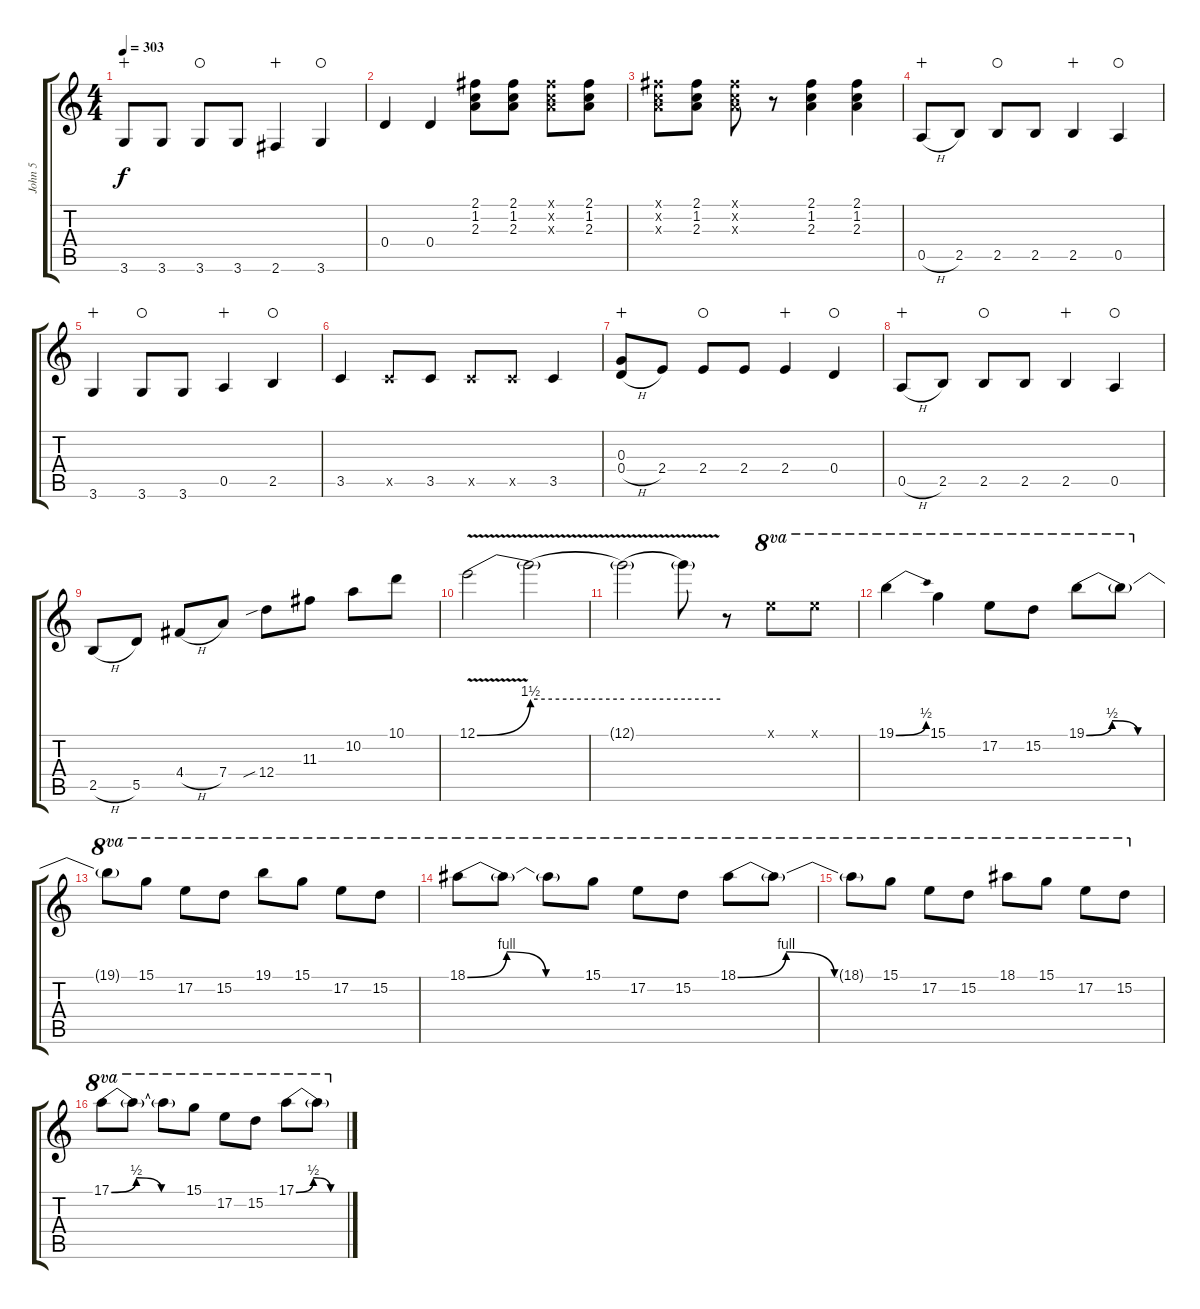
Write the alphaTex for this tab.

\track ("John 5" "John 5") {instrument distortionguitar}
\staff {score tabs}
\tuning (E4 B3 G3 D3 A2 E2) {hide}
\ts (4 4)
\tempo 303
\clef g2
\ks c
3.6.8{dy f wahc} 3.6.8 3.6.8{waho} 3.6.8 2.6.4{wahc} 3.6.4{waho} |
0.4.4 0.4.4 (2.1 1.2 2.3).8 (2.1 1.2 2.3).8 (2.1{x} 1.2{x} 2.3{x}).8 (2.1 1.2 2.3).8 |
(2.1{x} 1.2{x} 2.3{x}).8 (2.1 1.2 2.3).8 (2.1{x} 1.2{x} 2.3{x}).8 r.8 (2.1 1.2 2.3).4 (2.1 1.2 2.3).4 |
0.5{h}.8{wahc} 2.5.8 2.5.8{waho} 2.5.8 2.5.4{wahc} 0.5.4{waho} |
3.6.4{wahc} 3.6.8{waho} 3.6.8 0.5.4{wahc} 2.5.4{waho} |
3.5.4 3.5{x}.8 3.5.8 3.5{x}.8 3.5{x}.8 3.5.4 |
(0.3 0.4{h}).8{wahc} 2.4.8 2.4.8{waho} 2.4.8 2.4.4{wahc} 0.4.4{waho} |
0.5{h}.8{wahc} 2.5.8 2.5.8{waho} 2.5.8 2.5.4{wahc} 0.5.4{waho} |
2.5{h}.8 5.5.8 4.4{h}.8 7.4.8 12.4{sib}.8 11.3.8 10.2.8 10.1.8 |
12.1{be (bend 0 0 60 6) v}.2 12.1{be (hold 0 6 60 6) v t}.2 |
12.1{be (hold 0 6 60 6) v t}.2 12.1{be (hold 0 6 60 6) v t}.8 r.8 12.1{x}.8{ot 8va} 12.1{x}.8{ot 8va} |
19.1{be (bend 0 0 60 2)}.4{ot 8va} 15.1.4{ot 8va} 17.2.8{ot 8va} 15.2.8{ot 8va} 19.1{be (custom 0 0 20 2 40 0 60 0)}.8{ot 8va} 19.1{t}.8{ot 8va} |
19.1{t}.8{ot 8va} 15.1.8{ot 8va} 17.2.8{ot 8va} 15.2.8{ot 8va} 19.1.8{ot 8va} 15.1.8{ot 8va} 17.2.8{ot 8va} 15.2.8{ot 8va} |
18.1{be (custom 0 0 20 4 40 0 60 0)}.8{ot 8va} 18.1{t}.8{ot 8va} 18.1{t}.8{ot 8va} 15.1.8{ot 8va} 17.2.8{ot 8va} 15.2.8{ot 8va} 18.1{be (custom 0 0 20 4 40 0 60 0)}.8{ot 8va} 18.1{t}.8{ot 8va} |
18.1{t}.8{ot 8va} 15.1.8{ot 8va} 17.2.8{ot 8va} 15.2.8{ot 8va} 18.1.8{ot 8va} 15.1.8{ot 8va} 17.2.8{ot 8va} 15.2.8{ot 8va} |
17.1{be (custom 0 0 20 2 40 0 60 0)}.8{ot 8va} 17.1{t}.8{ot 8va} 17.1{t}.8{ot 8va} 15.1.8{ot 8va} 17.2.8{ot 8va} 15.2.8{ot 8va} 17.1{be (custom 0 0 20 2 40 0 60 0)}.8{ot 8va} 17.1{t}.8{ot 8va}
